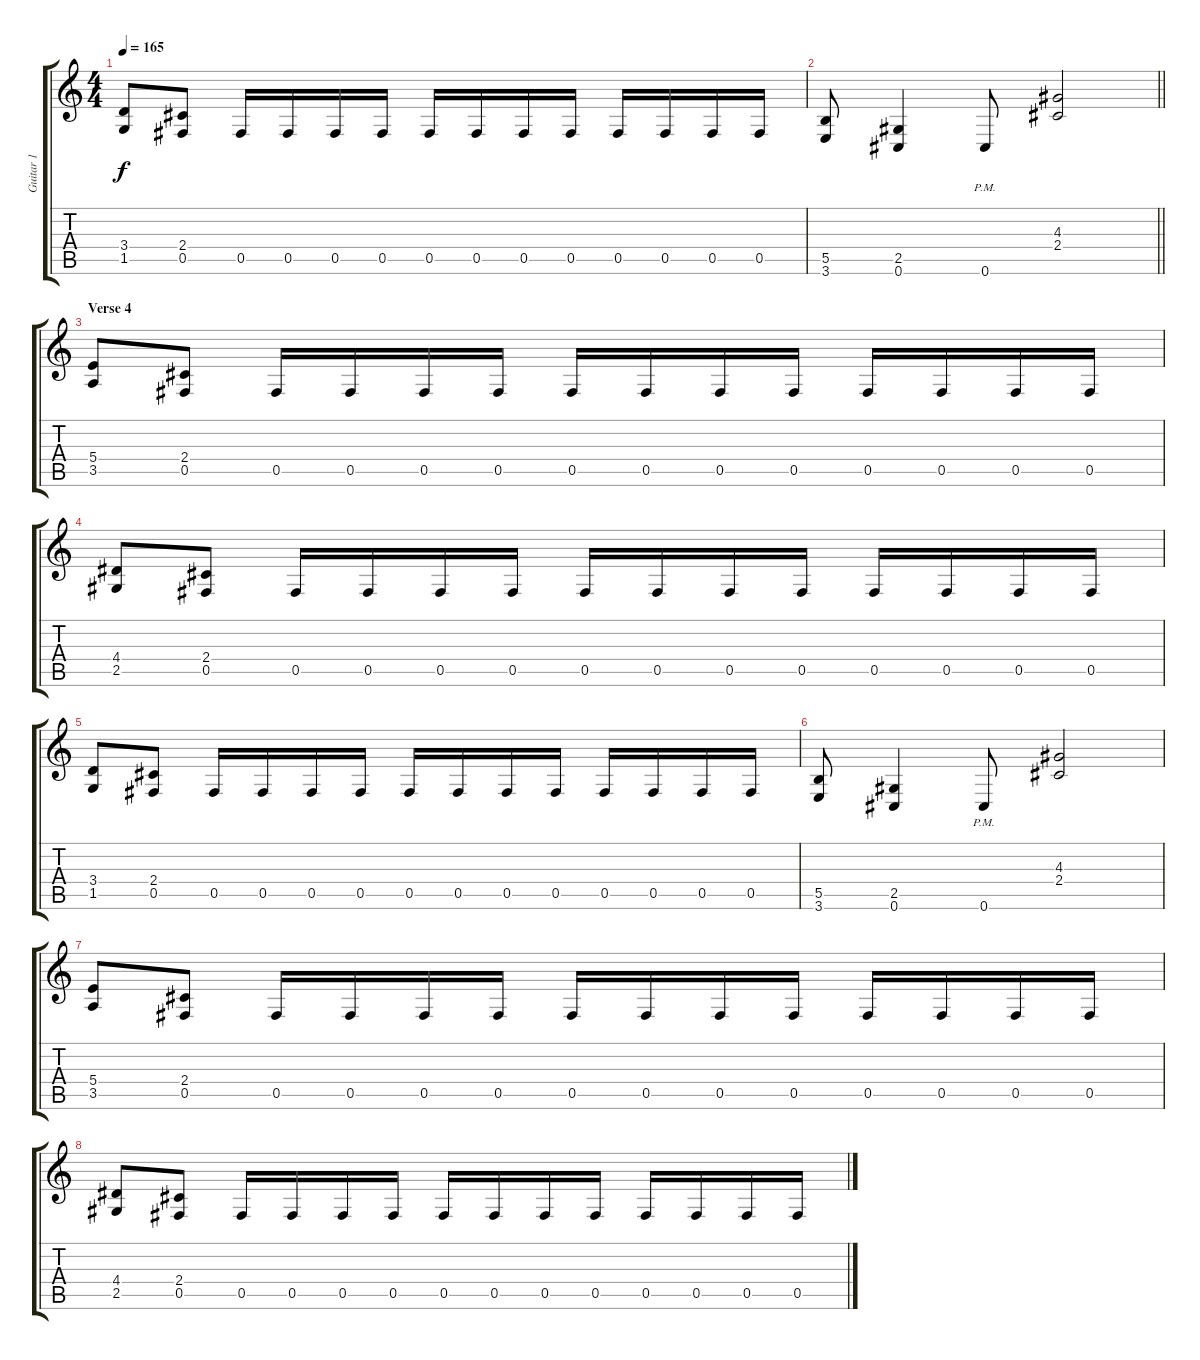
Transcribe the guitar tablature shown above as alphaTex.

\track ("Guitar 1" "Guitar 1") {instrument overdrivenguitar}
\staff {score tabs}
\tuning (Db4 Ab3 E3 B2 Gb2 Db2) {hide}
\ts (4 4)
\tempo 165
\clef g2
\ks c
(3.4 1.5).8{dy f} (2.4 0.5).8 0.5.16 0.5.16 0.5.16 0.5.16 0.5.16 0.5.16 0.5.16 0.5.16 0.5.16 0.5.16 0.5.16 0.5.16 |
\barLineRight lightlight
(5.5 3.6).8 (2.5 0.6).4 0.6{pm}.8 (4.3 2.4).2 |
\section ("" "Verse 4")
(5.4 3.5).8 (2.4 0.5).8 0.5.16 0.5.16 0.5.16 0.5.16 0.5.16 0.5.16 0.5.16 0.5.16 0.5.16 0.5.16 0.5.16 0.5.16 |
(4.4 2.5).8 (2.4 0.5).8 0.5.16 0.5.16 0.5.16 0.5.16 0.5.16 0.5.16 0.5.16 0.5.16 0.5.16 0.5.16 0.5.16 0.5.16 |
(3.4 1.5).8 (2.4 0.5).8 0.5.16 0.5.16 0.5.16 0.5.16 0.5.16 0.5.16 0.5.16 0.5.16 0.5.16 0.5.16 0.5.16 0.5.16 |
(5.5 3.6).8 (2.5 0.6).4 0.6{pm}.8 (4.3 2.4).2 |
(5.4 3.5).8 (2.4 0.5).8 0.5.16 0.5.16 0.5.16 0.5.16 0.5.16 0.5.16 0.5.16 0.5.16 0.5.16 0.5.16 0.5.16 0.5.16 |
(4.4 2.5).8 (2.4 0.5).8 0.5.16 0.5.16 0.5.16 0.5.16 0.5.16 0.5.16 0.5.16 0.5.16 0.5.16 0.5.16 0.5.16 0.5.16
